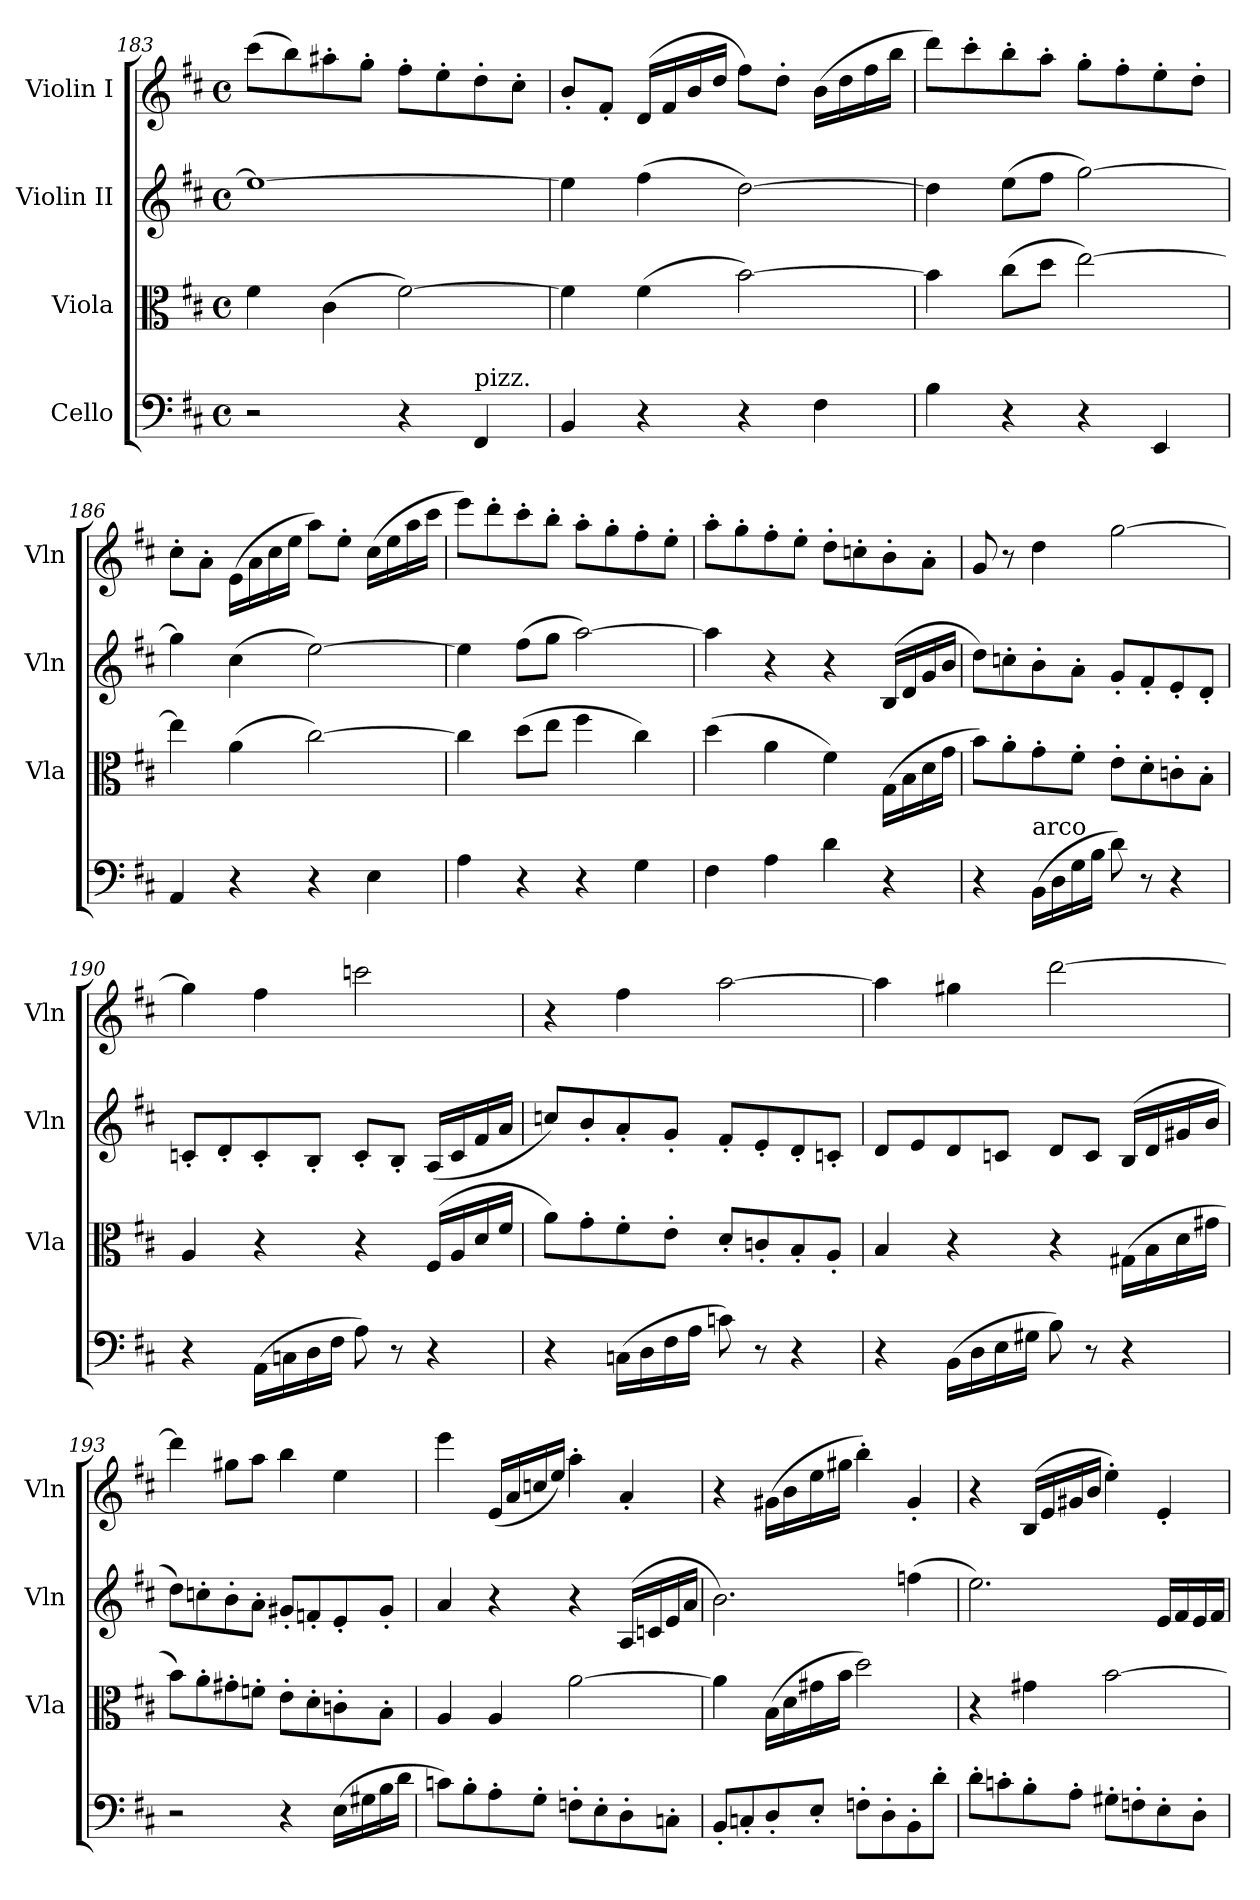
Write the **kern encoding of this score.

**kern	**kern	**kern	**kern
*part4	*part3	*part2	*part1
*staff4	*staff3	*staff2	*staff1
*I"Cello	*I"Viola	*I"Violin II	*I"Violin I
*	*I'Vla	*I'Vln	*I'Vln
!!LO:LB:g=z
*clefF4	*clefC3	*clefG2	*clefG2
*k[f#c#]	*k[f#c#]	*k[f#c#]	*k[f#c#]
*M4/4	*M4/4	*M4/4	*M4/4
*met(c)	*met(c)	*met(c)	*met(c)
=183	=183	=183	=183
2r	4f#\	1ee_	(>8ccc#\L
.	.	.	8bb\)
.	(>4c#\	.	8aa#X'\
.	.	.	8gg'\J
4r	[2f#\)	.	8ff#'\L
.	.	.	8ee'\
!LO:TX:a:t=pizz.	!	!	!
4FF#/	.	.	8dd'\
.	.	.	8cc#'\J
=184	=184	=184	=184
4BB/	4f#\]	4ee\]	8b'/L
.	.	.	8f#'/J
4r	(>4f#\	(>4ff#\	(>16d/LL
.	.	.	16f#/
.	.	.	16b/
.	.	.	16dd/JJ
4r	[2b\)	[2dd\)	8ff#\L)
.	.	.	8dd'\J
4F#\	.	.	(>16b\LL
.	.	.	16dd\
.	.	.	16ff#\
.	.	.	16bb\JJ
=185	=185	=185	=185
4B\	4b\]	4dd\]	8ddd\L)
.	.	.	8ccc#'\
4r	(>8cc#\L	(>8ee\L	8bb'\
.	8dd\J	8ff#\J	8aa'\J
4r	[2ee\)	[2gg\)	8gg'\L
.	.	.	8ff#'\
4EE/	.	.	8ee'\
.	.	.	8dd'\J
=186	=186	=186	=186
4AA/	4ee\]	4gg\]	8cc#'\L
.	.	.	8a'\J
4r	(>4a\	(>4cc#\	(>16e\LL
.	.	.	16a\
.	.	.	16cc#\
.	.	.	16ee\JJ
4r	[2cc#\)	[2ee\)	8aa\L)
.	.	.	8ee'\J
4E\	.	.	(>16cc#\LL
.	.	.	16ee\
.	.	.	16aa\
.	.	.	16ccc#\JJ
=187	=187	=187	=187
4A\	4cc#\]	4ee\]	8eee\L)
.	.	.	8ddd'\
4r	(>8dd\L	(>8ff#\L	8ccc#'\
.	8ee\J	8gg\J	8bb'\J
4r	4ff#\	[2aa\)	8aa'\L
.	.	.	8gg'\
4G\	4cc#\)	.	8ff#'\
.	.	.	8ee'\J
=188	=188	=188	=188
4F#\	(>4dd\	4aa\]	8aa'\L
.	.	.	8gg'\
4A\	4a\	4r	8ff#'\
.	.	.	8ee'\J
4d\	4f#\)	4r	8dd'\L
.	.	.	8ccn'\
4r	(>16G\LL	(>16B/LL	8b'\
.	16B\	16d/	.
.	16d\	16g/	8a'\J
.	16g\JJ	16b/JJ	.
=189	=189	=189	=189
4r	8b\L)	8dd\L)	8g/
.	8a'\	8ccn'\	8r
!LO:TX:a:t=arco	!	!	!
(>16BB\LL	8g'\	8b'\	4dd\
16D\	.	.	.
16G\	8f#'\J	8a'\J	.
16B\JJ	.	.	.
8d\)	8e'\L	8g'/L	[2gg\
8r	8d'\	8f#'/	.
4r	8cn'\	8e'/	.
.	8B'\J	8d'/J	.
!!LO:LB:g=z
=190	=190	=190	=190
4r	4A/	8cn'/L	4gg\]
.	.	8d'/	.
(>16AA\LL	4r	8c'/	4ff#\
16Cn\	.	.	.
16D\	.	8B'/J	.
16F#\JJ	.	.	.
8A\)	4r	8c'/L	2cccn\
8r	.	8B'/J	.
4r	(<16F#/LL	(<16A/LL	.
.	16A/	16c/	.
.	16d/	16f#/	.
.	16f#/JJ	16a/JJ	.
=191	=191	=191	=191
4r	8a\L)	8ccn/L)	4r
.	8g'\	8b'/	.
(>16Cn\LL	8f#'\	8a'/	4ff#\
16D\	.	.	.
16F#\	8e'\J	8g'/J	.
16A\JJ	.	.	.
8cn\)	8d'/L	8f#'/L	[2aa\
8r	8cn'/	8e'/	.
4r	8B'/	8d'/	.
.	8A'/J	8cn'/J	.
=192	=192	=192	=192
4r	4B/	8d/L	4aa\]
.	.	8e/	.
(>16BB\LL	4r	8d/	4gg#X\
16D\	.	.	.
16E\	.	8cn/J	.
16G#X\JJ	.	.	.
8B\)	4r	8d/L	[2ddd\
8r	.	8c/J	.
4r	(>16G#X\LL	(<16B/LL	.
.	16B\	16d/	.
.	16d\	16g#X/	.
.	16g#X\JJ	16b/JJ	.
=193	=193	=193	=193
2r	8b\L)	8dd\L)	4ddd\]
.	8a'\	8ccn'\	.
.	8g#X'\	8b'\	8gg#X\L
.	8fn'\J	8a'\J	8aa\J
4r	8e'\L	8g#X'/L	4bb\
.	8d'\	8fn'/	.
(>16E\LL	8cn'\	8e'/	4ee\
16G#X\	.	.	.
16B\	8B'\J	8g#'/J	.
16d\JJ	.	.	.
=194	=194	=194	=194
8cn\L)	4A/	4a/	4eee\
8B'\	.	.	.
8A'\	4A/	4r	(<16e/LL
.	.	.	16a/
8G'\J	.	.	16ccn/
.	.	.	16ee/JJ)
8Fn'\L	[2a\	4r	4aa'\
8E'\	.	.	.
8D'\	.	(<16A/LL	4a'/
.	.	16cn/	.
8Cn'\J	.	16e/	.
.	.	16a/JJ	.
!!LO:LB:g=z
=195	=195	=195	=195
8BB'/L	4a\]	2.b\)	4r
8Cn'/	.	.	.
8D'/	(>16B\LL	.	(>16g#X\LL
.	16d\	.	16b\
8E'/J	16g#X\	.	16ee\
.	16b\JJ	.	16gg#X\JJ
8Fn'\L	2dd\)	.	4bb'\)
8D'\	.	.	.
8BB'\	.	(>4ffn\	4g#'/
8d'\J	.	.	.
=196	=196	=196	=196
8d'\L	4r	2.ee\)	4r
8cn'\	.	.	.
8B'\	4g#X\	.	(>16B/LL
.	.	.	16e/
8A'\J	.	.	16g#X/
.	.	.	16b/JJ
8G#X'\L	[2b\	.	4ee'\)
8Fn'\	.	.	.
8E'\	.	16e/LL	4e'/
.	.	16f#/	.
8D'\J	.	16e/	.
.	.	16f#/JJ	.
=	=	=	=
*-	*-	*-	*-
